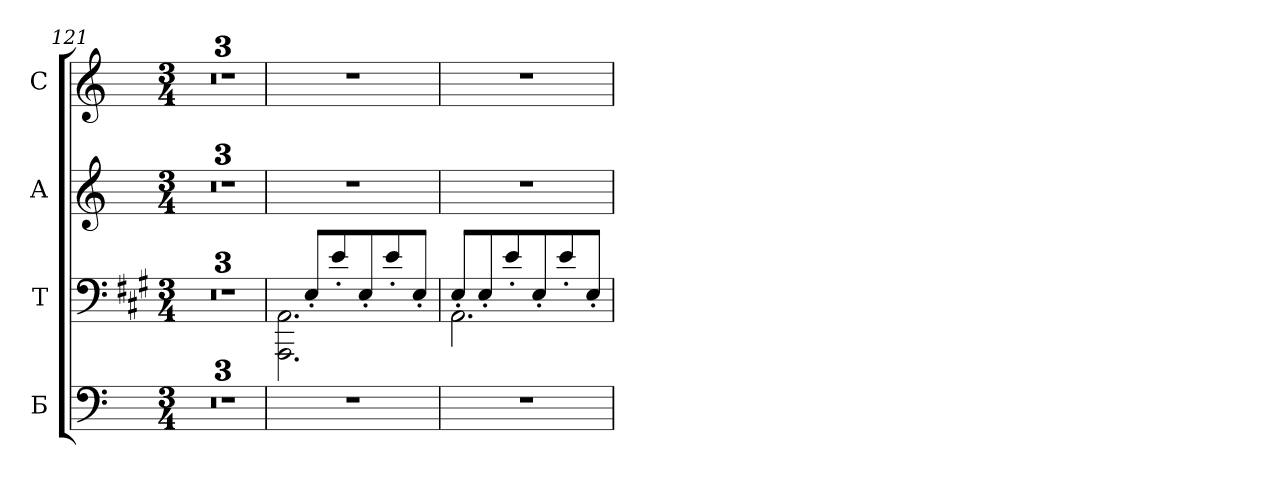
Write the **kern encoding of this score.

**kern	**kern	**kern	**kern
*part4	*part3	*part2	*part1
*staff4	*staff3	*staff2	*staff1
*I"Б	*I"Т	*I"А	*I"С
*clefF4	*clefF4	*clefG2	*clefG2
*k[]	*k[f#c#g#]	*k[]	*k[]
*C:	*A:	*C:	*C:
*M3/4	*M3/4	*M3/4	*M3/4
=121	=121	=121	=121
2.r	2.r	2.r	2.r
=122	=122	=122	=122
2.r	2.r	2.r	2.r
=123	=123	=123	=123
2.r	2.r	2.r	2.r
=124	=124	=124	=124
*	*^	*	*
2.r	2.AAA\ 2.AA\	8ryy	2.r	2.r
.	.	8E'>/L	.	.
.	.	8e'>/	.	.
.	.	8E'>/	.	.
.	.	8e'>/	.	.
.	.	8E'>/J	.	.
=125	=125	=125	=125	=125
2.r	2.AA'<\	8E/L	2.r	2.r
.	.	8E'>/	.	.
.	.	8e'>/	.	.
.	.	8E'>/	.	.
.	.	8e'>/	.	.
.	.	8E'>/J	.	.
*	*v	*v	*	*
=	=	=	=
*-	*-	*-	*-
